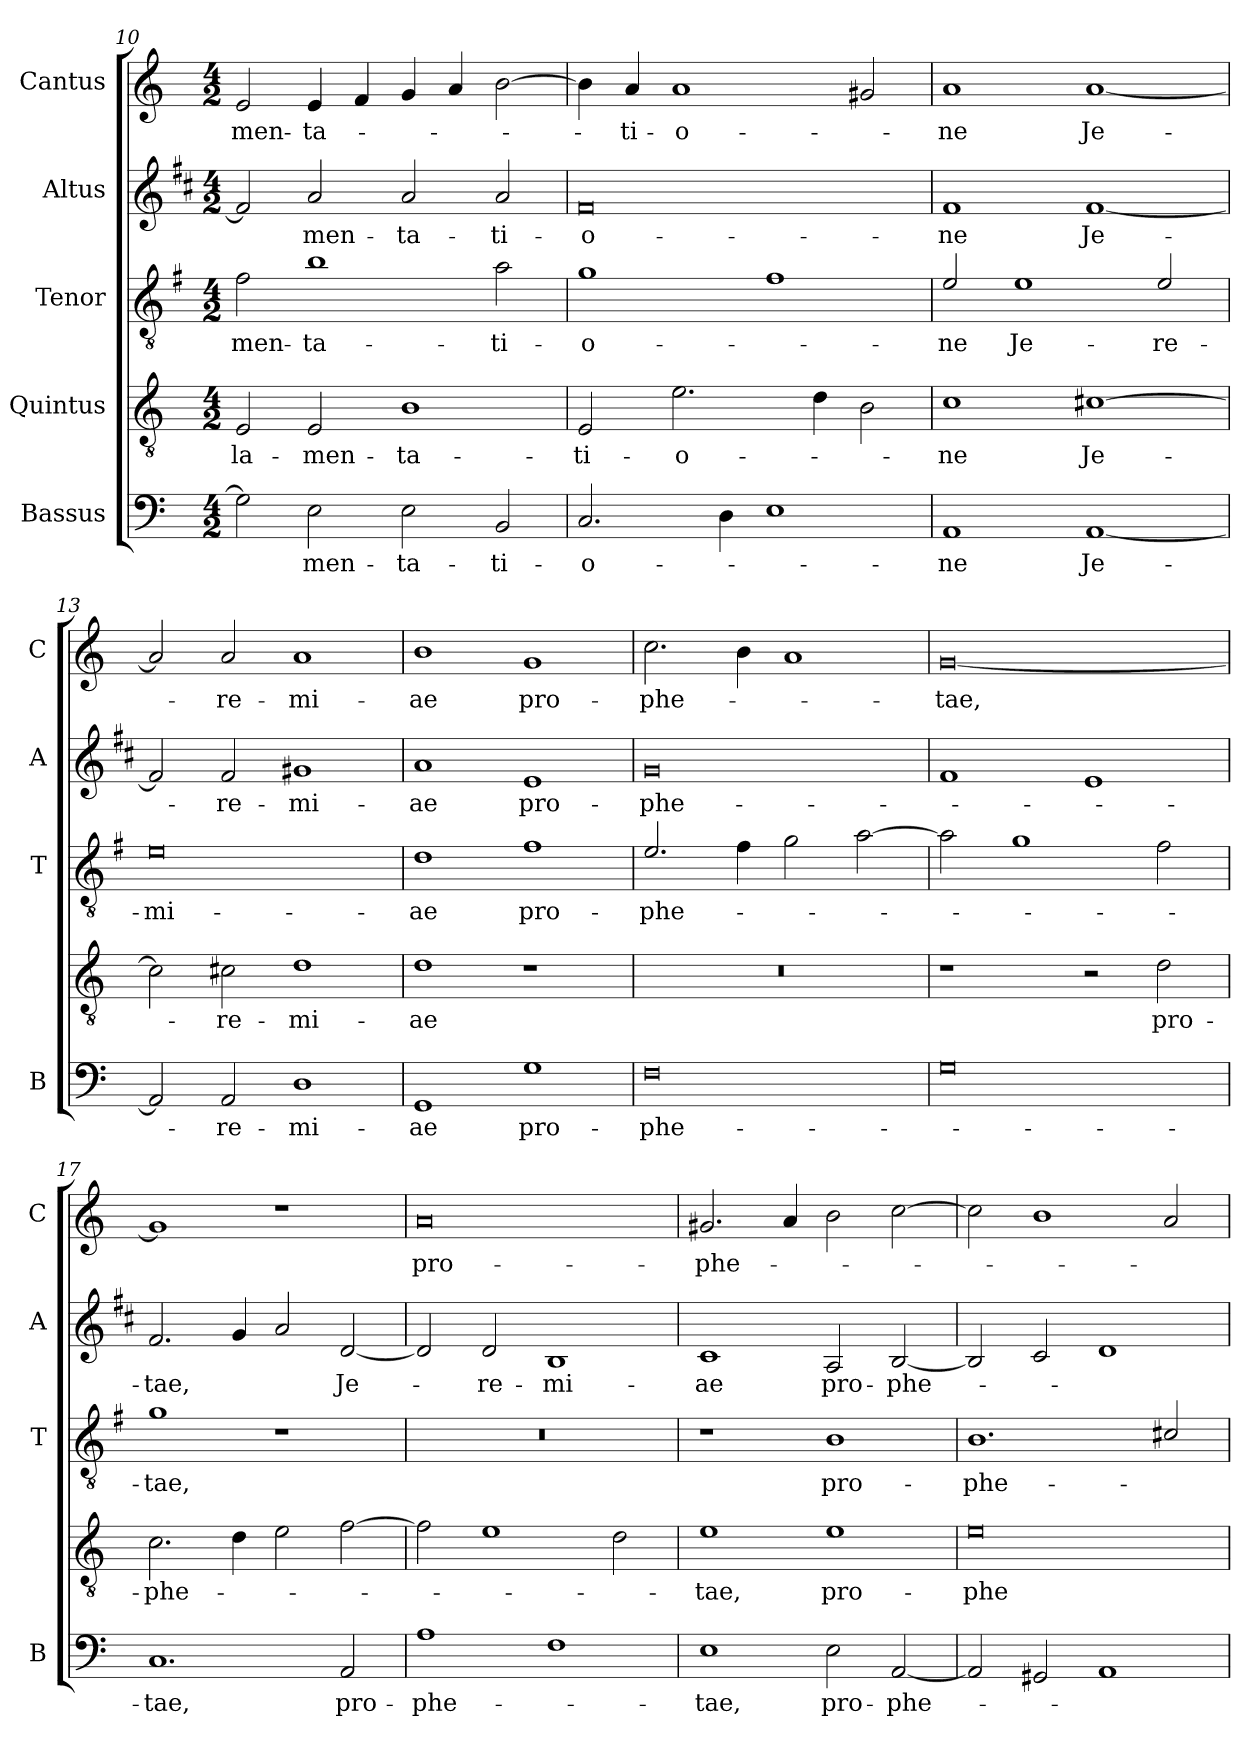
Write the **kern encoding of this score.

**kern	**text	**kern	**text	**kern	**text	**kern	**text	**kern	**text
*part5	*part5	*part4	*part4	*part3	*part3	*part2	*part2	*part1	*part1
*staff5	*staff5	*staff4	*staff4	*staff3	*staff3	*staff2	*staff2	*staff1	*staff1
*I"Bassus	*	*I"Quintus	*	*I"Tenor	*	*I"Altus	*	*I"Cantus	*
*I'B	*	*	*	*I'T	*	*I'A	*	*I'C	*
*clefF4	*	*clefGv2	*	*clefGv2	*	*clefG2	*	*clefG2	*
*	*	*	*	*ITrd4c7	*	*ITrd1c2	*	*	*
*k[]	*	*k[]	*	*k[]	*	*k[]	*	*k[]	*
*C:	*	*C:	*	*C:	*	*C:	*	*C:	*
*M4/2	*	*M4/2	*	*M4/2	*	*M4/2	*	*M4/2	*
=10	=10	=10	=10	=10	=10	=10	=10	=10	=10
!	!	!	!LO:LY:b	!	!LO:LY:b	!	!	!	!LO:LY:b
2G\]	.	2E/	la-	2B\	-men-	2e/]	.	2e/	-men-
!	!LO:LY:b	!	!LO:LY:b	!	!LO:LY:b	!	!LO:LY:b	!	!LO:LY:b
2E\	-men-	2E/	-men-	1e	-ta-	2g/	-men-	4e/	-ta-
.	.	.	.	.	.	.	.	4f/	.
!	!LO:LY:b	!	!LO:LY:b	!	!	!	!LO:LY:b	!	!
2E\	-ta-	1B	-ta-	.	.	2g/	-ta-	4g/	.
.	.	.	.	.	.	.	.	4a/	.
!	!LO:LY:b	!	!	!	!LO:LY:b	!	!LO:LY:b	!	!
2BB/	-ti-	.	.	2d\	-ti-	2g/	-ti-	[2b\	.
=11	=11	=11	=11	=11	=11	=11	=11	=11	=11
!	!LO:LY:b	!	!LO:LY:b	!	!LO:LY:b	!	!LO:LY:b	!	!
2.C/	-o-	2E/	-ti-	1c	-o-	0e	-o-	4b\]	.
!	!	!	!	!	!	!	!	!	!LO:LY:b
.	.	.	.	.	.	.	.	4a/	-ti-
!	!	!	!LO:LY:b	!	!	!	!	!	!LO:LY:b
.	.	2.e\	-o-	.	.	.	.	1a	-o-
4D\	.	.	.	.	.	.	.	.	.
1E	.	.	.	1B	.	.	.	.	.
.	.	4d\	.	.	.	.	.	.	.
.	.	2B\	.	.	.	.	.	2g#X/	.
=12	=12	=12	=12	=12	=12	=12	=12	=12	=12
!	!LO:LY:b	!	!LO:LY:b	!	!LO:LY:b	!	!LO:LY:b	!	!LO:LY:b
1AA	-ne	1c	-ne	2A/	-ne	1e	-ne	1a	-ne
!	!	!	!	!	!LO:LY:b	!	!	!	!
.	.	.	.	1A	Je-	.	.	.	.
!	!LO:LY:b	!	!LO:LY:b	!	!	!	!LO:LY:b	!	!LO:LY:b
[1AA	Je-	[1c#X	Je-	.	.	[1e	Je-	[1a	Je-
!	!	!	!	!	!LO:LY:b	!	!	!	!
.	.	.	.	2A/	-re-	.	.	.	.
=13	=13	=13	=13	=13	=13	=13	=13	=13	=13
!	!	!	!	!	!LO:LY:b	!	!	!	!
2AA/]	.	2c#\]	.	0A	-mi-	2e/]	.	2a/]	.
!	!LO:LY:b	!	!LO:LY:b	!	!	!	!LO:LY:b	!	!LO:LY:b
2AA/	-re-	2c#X\	-re-	.	.	2e/	-re-	2a/	-re-
!	!LO:LY:b	!	!LO:LY:b	!	!	!	!LO:LY:b	!	!LO:LY:b
1D	-mi-	1d	-mi-	.	.	1f#X	-mi-	1a	-mi-
!!LO:PB:g=z
=14	=14	=14	=14	=14	=14	=14	=14	=14	=14
!	!LO:LY:b	!	!LO:LY:b	!	!LO:LY:b	!	!LO:LY:b	!	!LO:LY:b
1GG	-ae	1d	-ae	1G	-ae	1g	-ae	1b	-ae
!	!LO:LY:b	!	!	!	!LO:LY:b	!	!LO:LY:b	!	!LO:LY:b
1G	pro-	1r	.	1B	pro-	1d	pro-	1g	pro-
=15	=15	=15	=15	=15	=15	=15	=15	=15	=15
!	!LO:LY:b	!	!	!	!LO:LY:b	!	!LO:LY:b	!	!LO:LY:b
0F	-phe-	0r	.	2.A/	-phe-	0f	-phe-	2.cc\	-phe-
.	.	.	.	4B\	.	.	.	4b\	.
.	.	.	.	2c\	.	.	.	1a	.
.	.	.	.	[2d\	.	.	.	.	.
=16	=16	=16	=16	=16	=16	=16	=16	=16	=16
!	!	!	!	!	!	!	!	!	!LO:LY:b
0G	.	1r	.	2d\]	.	1e	.	[0g	-tae,
.	.	.	.	1c	.	.	.	.	.
.	.	2r	.	.	.	1d	.	.	.
!	!	!	!LO:LY:b	!	!	!	!	!	!
.	.	2d\	pro-	2B\	.	.	.	.	.
=17	=17	=17	=17	=17	=17	=17	=17	=17	=17
!	!LO:LY:b	!	!LO:LY:b	!	!LO:LY:b	!	!LO:LY:b	!	!
1.C	-tae,	2.c\	-phe-	1c	-tae,	2.e/	-tae,	1g]	.
.	.	4d\	.	.	.	4f/	.	.	.
.	.	2e\	.	1r	.	2g/	.	1r	.
!	!LO:LY:b	!	!	!	!	!	!LO:LY:b	!	!
2AA/	pro-	[2f\	.	.	.	[2c/	Je-	.	.
=18	=18	=18	=18	=18	=18	=18	=18	=18	=18
!	!LO:LY:b	!	!	!	!	!	!	!	!LO:LY:b
1A	-phe-	2f\]	.	0r	.	2c/]	.	0a	pro-
!	!	!	!	!	!	!	!LO:LY:b	!	!
.	.	1e	.	.	.	2c/	-re-	.	.
!	!	!	!	!	!	!	!LO:LY:b	!	!
1F	.	.	.	.	.	1A	-mi-	.	.
.	.	2d\	.	.	.	.	.	.	.
=19	=19	=19	=19	=19	=19	=19	=19	=19	=19
!	!LO:LY:b	!	!LO:LY:b	!	!	!	!LO:LY:b	!	!LO:LY:b
1E	-tae,	1e	-tae,	1r	.	1B	-ae	2.g#X/	-phe-
.	.	.	.	.	.	.	.	4a/	.
!	!LO:LY:b	!	!LO:LY:b	!	!LO:LY:b	!	!LO:LY:b	!	!
2E\	pro-	1e	pro-	1E	pro-	2G/	pro-	2b\	.
!	!LO:LY:b	!	!	!	!	!	!LO:LY:b	!	!
[2AA/	-phe-	.	.	.	.	[2A/	-phe-	[2cc\	.
=20	=20	=20	=20	=20	=20	=20	=20	=20	=20
!	!	!	!LO:LY:b	!	!LO:LY:b	!	!	!	!
2AA/]	.	0e	-phe-	1.E	-phe-	2A/]	.	2cc\]	.
2GG#X/	.	.	.	.	.	2B/	.	1b	.
1AA	.	.	.	.	.	1c	.	.	.
.	.	.	.	2F#X/	.	.	.	2a/	.
=	=	=	=	=	=	=	=	=	=
*-	*-	*-	*-	*-	*-	*-	*-	*-	*-
